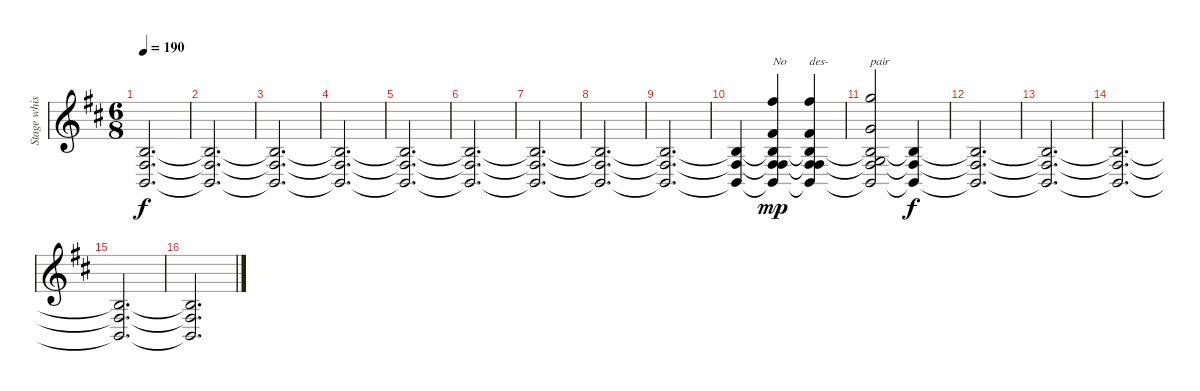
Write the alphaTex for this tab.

\track ("Stage whisper" "Stage whis") {instrument lead3calliope}
\staff {score}
\tuning (Db4 Ab3 E3 B2 Gb2 B1) {hide}
\ts (6 8)
\tempo 190
\clef g2
\ks bminor
(7.4{t} 17.5{t} 12.6{t}).2{d dy f} |
(7.4{t} 17.5{t} 12.6{t}).2{d} |
(7.4{t} 17.5{t} 12.6{t}).2{d} |
(7.4{t} 17.5{t} 12.6{t}).2{d} |
(7.4{t} 17.5{t} 12.6{t}).2{d} |
(7.4{t} 17.5{t} 12.6{t}).2{d} |
(7.4{t} 17.5{t} 12.6{t}).2{d} |
(7.4{t} 17.5{t} 12.6{t}).2{d} |
(7.4{t} 17.5{t} 12.6{t}).2{d} |
(7.4{t} 17.5{t} 12.6{t}).4 (17.1 10.2 2.3 7.4{t} 17.5{t} 12.6{t}).4{txt "No" dy mp} (17.1 10.2 2.3 7.4{t} 17.5{t} 12.6{t}).4{txt "des-"} |
(18.1 11.2 3.3 7.4{t} 17.5{t} 12.6{t}).2{txt "pair"} (7.4{t} 17.5{t} 12.6{t}).4{dy f} |
(7.4{t} 17.5{t} 12.6{t}).2{d} |
(7.4{t} 17.5{t} 12.6{t}).2{d} |
(7.4{t} 17.5{t} 12.6{t}).2{d} |
(7.4{t} 17.5{t} 12.6{t}).2{d} |
(7.4{t} 17.5{t} 12.6{t}).2{d}
